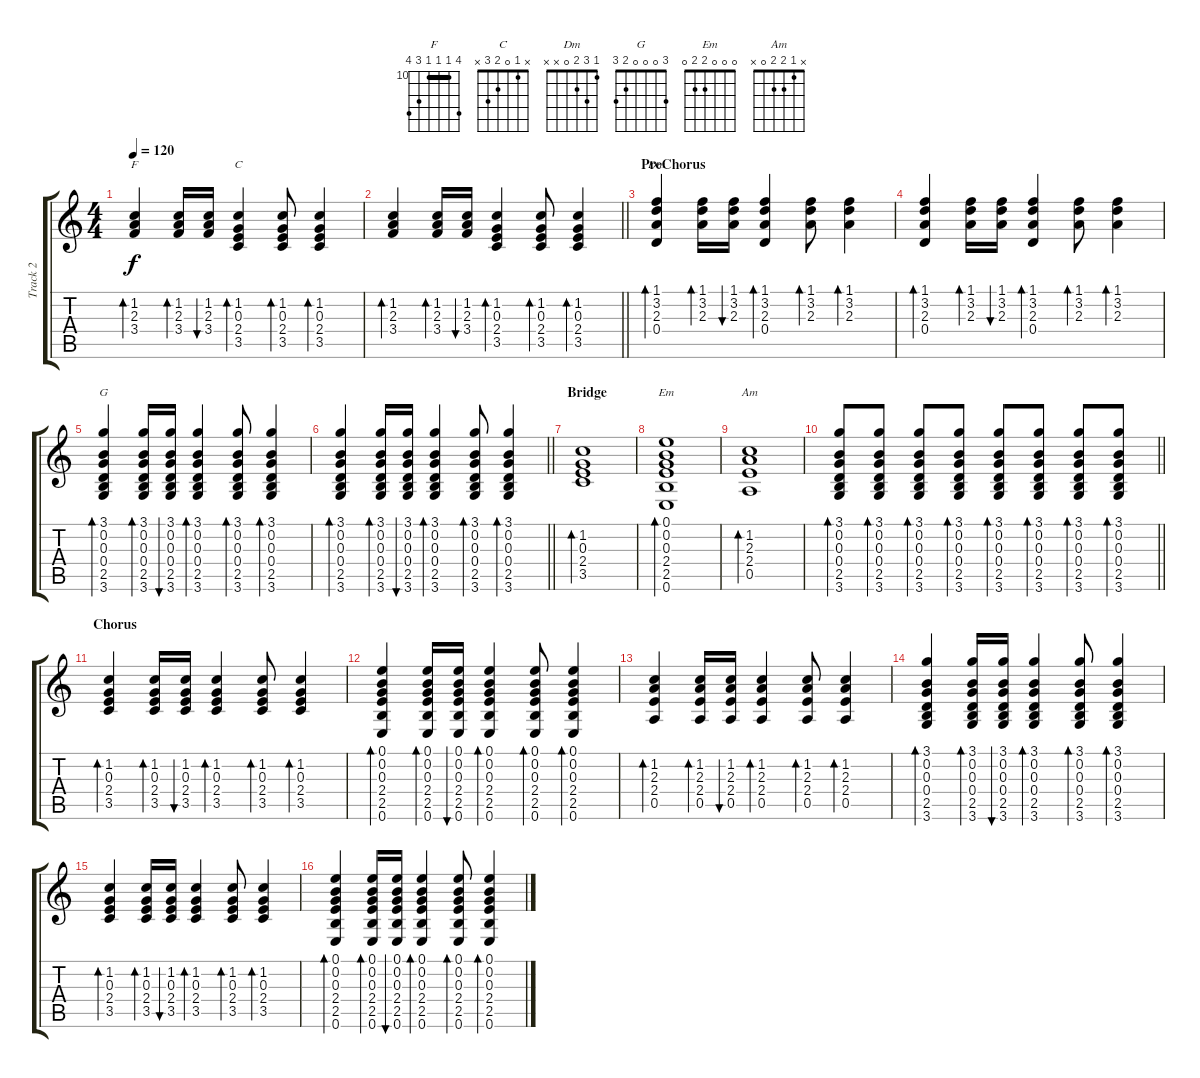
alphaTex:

\track ("Track 2" "Track 2") {instrument acousticguitarnylon}
\staff {score tabs}
\tuning (E4 B3 G3 D3 A2 E2) {hide}
\chord ("F" 13 10 10 10 12 13) {firstfret 10 barre 10}
\chord ("C" x 1 0 2 3 x)
\chord ("Dm" 1 3 2 0 x x)
\chord ("G" 3 0 0 0 2 3)
\chord ("Em" 0 0 0 2 2 0)
\chord ("Am" x 1 2 2 0 x)
\ts (4 4)
\tempo 120
\clef g2
\ks c
(1.2 2.3 3.4).4{bd 60 ch "F" dy f} (1.2 2.3 3.4).16{bd 60} (1.2 2.3 3.4).16{bu 60} (1.2 0.3 2.4 3.5).4{bd 60 ch "C"} (1.2 0.3 2.4 3.5).8{bd 60} (1.2 0.3 2.4 3.5).4{bd 60} |
\barLineRight lightlight
(1.2 2.3 3.4).4{bd 60} (1.2 2.3 3.4).16{bd 60} (1.2 2.3 3.4).16{bu 60} (1.2 0.3 2.4 3.5).4{bd 60} (1.2 0.3 2.4 3.5).8{bd 60} (1.2 0.3 2.4 3.5).4{bd 60} |
\section ("" "PreChorus")
(1.1 3.2 2.3 0.4).4{bd 60 ch "Dm"} (1.1 3.2 2.3).16{bd 60} (1.1 3.2 2.3).16{bu 60} (1.1 3.2 2.3 0.4).4{bd 60} (1.1 3.2 2.3).8{bd 60} (1.1 3.2 2.3).4{bd 60} |
(1.1 3.2 2.3 0.4).4{bd 60} (1.1 3.2 2.3).16{bd 60} (1.1 3.2 2.3).16{bu 60} (1.1 3.2 2.3 0.4).4{bd 60} (1.1 3.2 2.3).8{bd 60} (1.1 3.2 2.3).4{bd 60} |
(3.1 0.2 0.3 0.4 2.5 3.6).4{bd 60 ch "G"} (3.1 0.2 0.3 0.4 2.5 3.6).16{bd 60} (3.1 0.2 0.3 0.4 2.5 3.6).16{bu 60} (3.1 0.2 0.3 0.4 2.5 3.6).4{bd 60} (3.1 0.2 0.3 0.4 2.5 3.6).8{bd 60} (3.1 0.2 0.3 0.4 2.5 3.6).4{bd 60} |
\barLineRight lightlight
(3.1 0.2 0.3 0.4 2.5 3.6).4{bd 60} (3.1 0.2 0.3 0.4 2.5 3.6).16{bd 60} (3.1 0.2 0.3 0.4 2.5 3.6).16{bu 60} (3.1 0.2 0.3 0.4 2.5 3.6).4{bd 60} (3.1 0.2 0.3 0.4 2.5 3.6).8{bd 60} (3.1 0.2 0.3 0.4 2.5 3.6).4{bd 60} |
\section ("" "Bridge")
(1.2 0.3 2.4 3.5).1{bd 60} |
(0.1 0.2 0.3 2.4 2.5 0.6).1{bd 60 ch "Em"} |
(1.2 2.3 2.4 0.5).1{bd 60 ch "Am"} |
\barLineRight lightlight
(3.1 0.2 0.3 0.4 2.5 3.6).8{bd 60} (3.1 0.2 0.3 0.4 2.5 3.6).8{bd 60} (3.1 0.2 0.3 0.4 2.5 3.6).8{bd 60} (3.1 0.2 0.3 0.4 2.5 3.6).8{bd 60} (3.1 0.2 0.3 0.4 2.5 3.6).8{bd 60} (3.1 0.2 0.3 0.4 2.5 3.6).8{bd 60} (3.1 0.2 0.3 0.4 2.5 3.6).8{bd 60} (3.1 0.2 0.3 0.4 2.5 3.6).8{bd 60} |
\section ("" "Chorus")
(1.2 0.3 2.4 3.5).4{bd 60} (1.2 0.3 2.4 3.5).16{bd 60} (1.2 0.3 2.4 3.5).16{bu 60} (1.2 0.3 2.4 3.5).4{bd 60} (1.2 0.3 2.4 3.5).8{bd 60} (1.2 0.3 2.4 3.5).4{bd 60} |
(0.1 0.2 0.3 2.4 2.5 0.6).4{bd 60} (0.1 0.2 0.3 2.4 2.5 0.6).16{bd 60} (0.1 0.2 0.3 2.4 2.5 0.6).16{bu 60} (0.1 0.2 0.3 2.4 2.5 0.6).4{bd 60} (0.1 0.2 0.3 2.4 2.5 0.6).8{bd 60} (0.1 0.2 0.3 2.4 2.5 0.6).4{bd 60} |
(1.2 2.3 2.4 0.5).4{bd 60} (1.2 2.3 2.4 0.5).16{bd 60} (1.2 2.3 2.4 0.5).16{bu 60} (1.2 2.3 2.4 0.5).4{bd 60} (1.2 2.3 2.4 0.5).8{bd 60} (1.2 2.3 2.4 0.5).4{bd 60} |
(3.1 0.2 0.3 0.4 2.5 3.6).4{bd 60} (3.1 0.2 0.3 0.4 2.5 3.6).16{bd 60} (3.1 0.2 0.3 0.4 2.5 3.6).16{bu 60} (3.1 0.2 0.3 0.4 2.5 3.6).4{bd 60} (3.1 0.2 0.3 0.4 2.5 3.6).8{bd 60} (3.1 0.2 0.3 0.4 2.5 3.6).4{bd 60} |
(1.2 0.3 2.4 3.5).4{bd 60} (1.2 0.3 2.4 3.5).16{bd 60} (1.2 0.3 2.4 3.5).16{bu 60} (1.2 0.3 2.4 3.5).4{bd 60} (1.2 0.3 2.4 3.5).8{bd 60} (1.2 0.3 2.4 3.5).4{bd 60} |
(0.1 0.2 0.3 2.4 2.5 0.6).4{bd 60} (0.1 0.2 0.3 2.4 2.5 0.6).16{bd 60} (0.1 0.2 0.3 2.4 2.5 0.6).16{bu 60} (0.1 0.2 0.3 2.4 2.5 0.6).4{bd 60} (0.1 0.2 0.3 2.4 2.5 0.6).8{bd 60} (0.1 0.2 0.3 2.4 2.5 0.6).4{bd 60}
